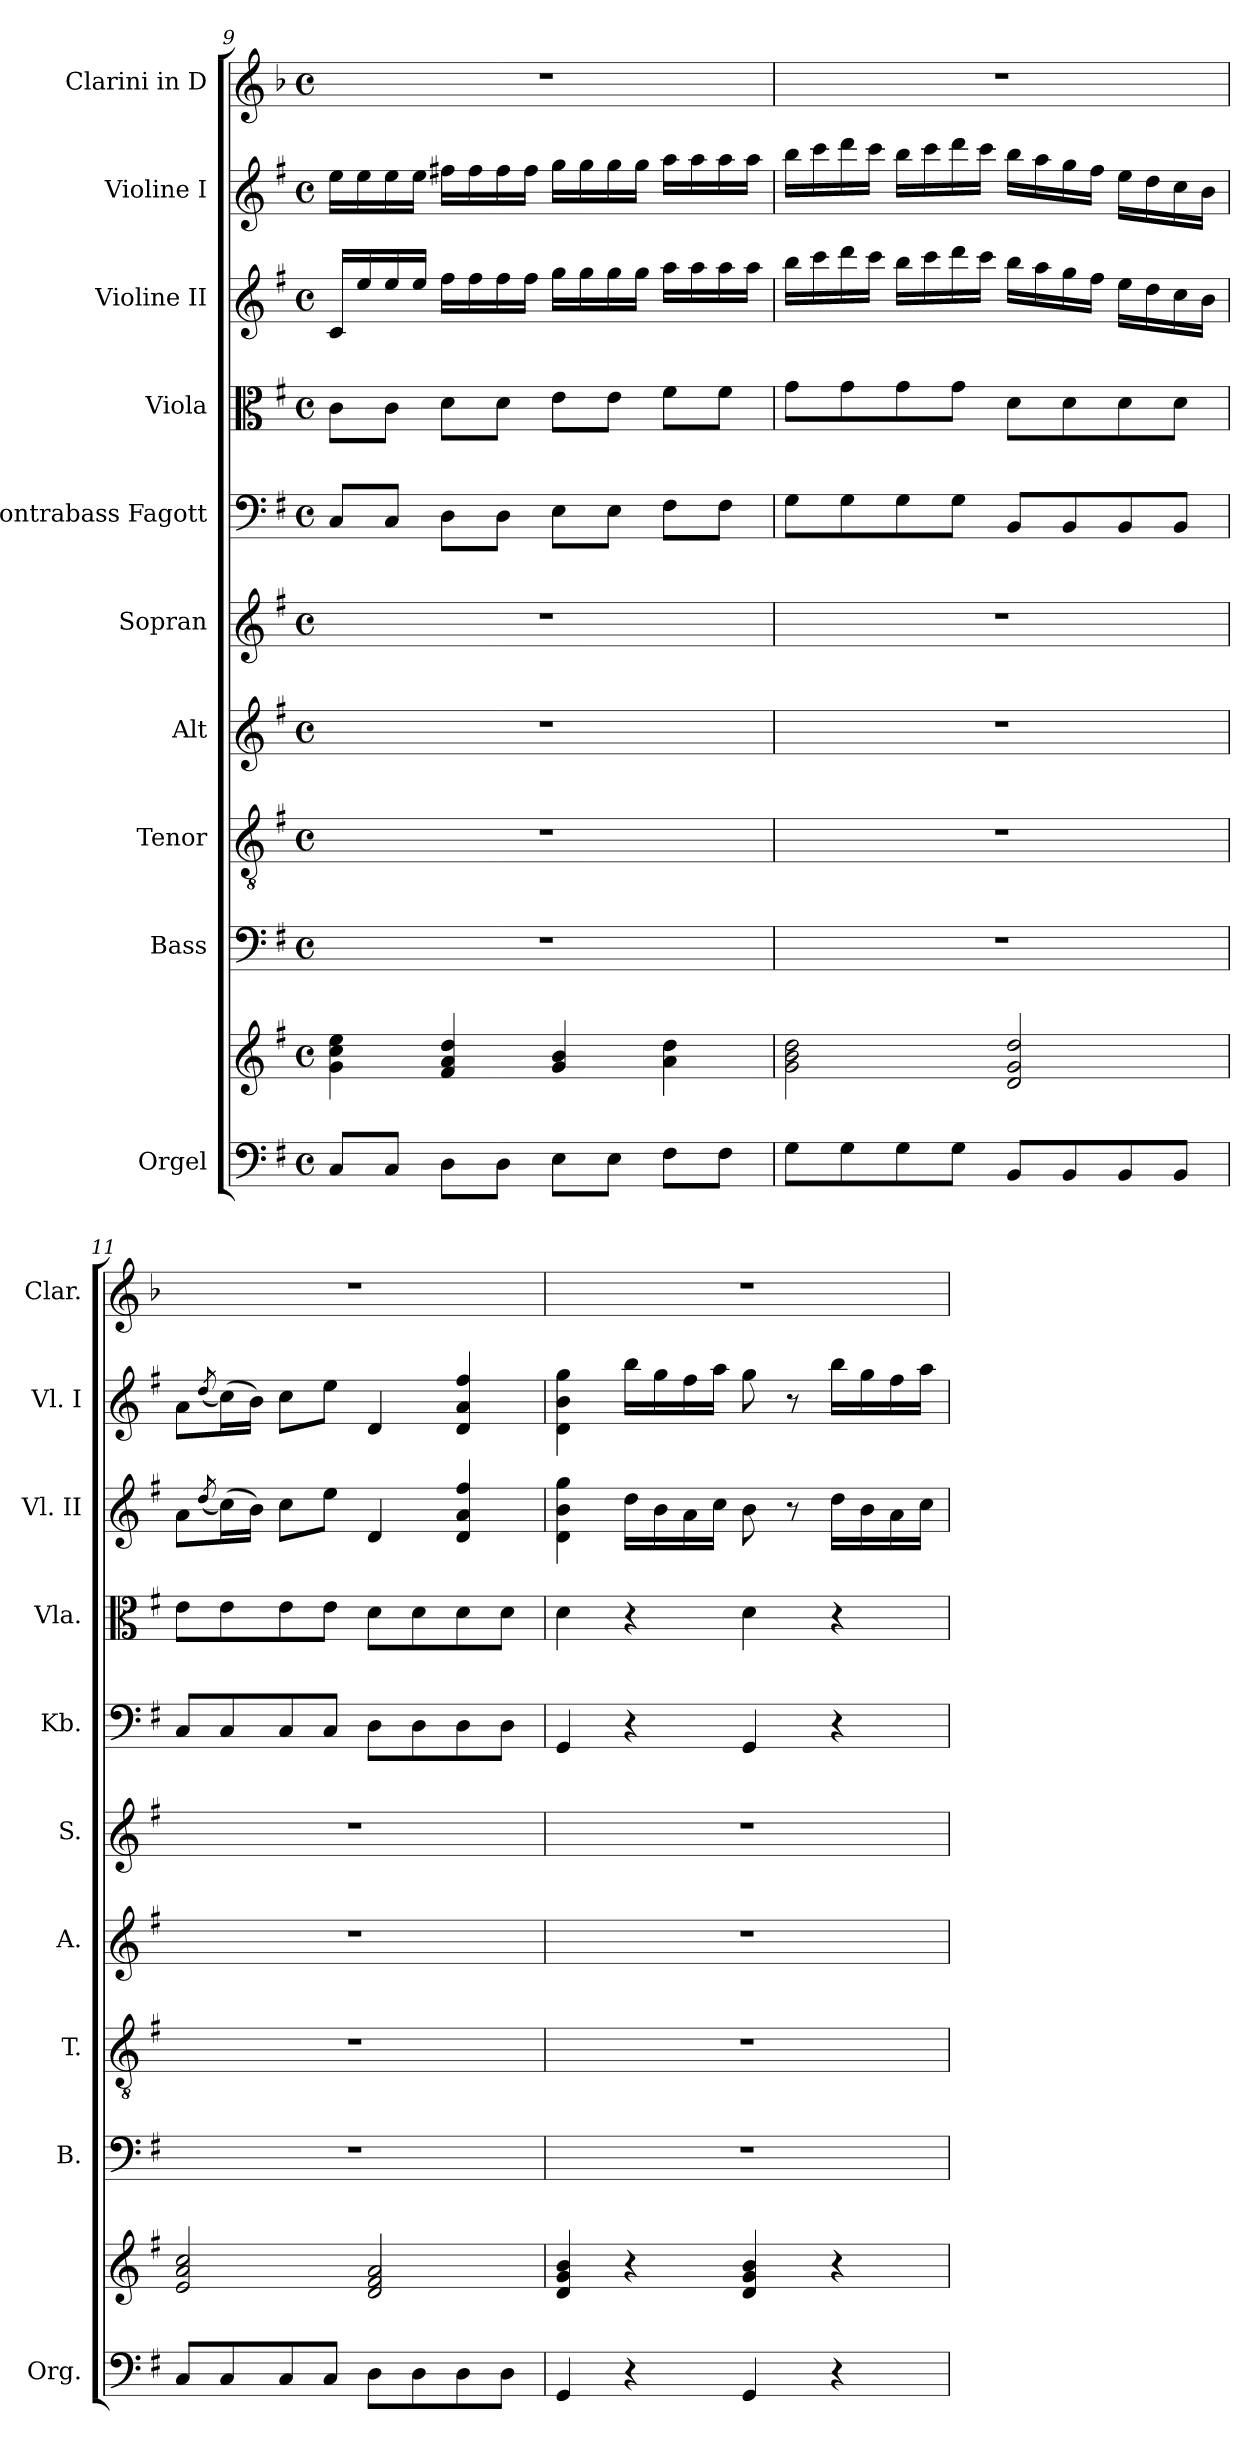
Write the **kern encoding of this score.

**kern	**kern	**kern	**kern	**kern	**kern	**kern	**kern	**kern	**kern	**kern
*part10	*part10	*part9	*part8	*part7	*part6	*part5	*part4	*part3	*part2	*part1
*staff11	*staff10	*staff9	*staff8	*staff7	*staff6	*staff5	*staff4	*staff3	*staff2	*staff1
*I"Orgel	*	*I"Bass	*I"Tenor	*I"Alt	*I"Sopran	*I"Kontrabass Fagott	*I"Viola	*I"Violine II	*I"Violine I	*I"Clarini in D
*I'Org.	*	*I'B.	*I'T.	*I'A.	*I'S.	*I'Kb.	*I'Vla.	*I'Vl. II	*I'Vl. I	*I'Clar.
*clefF4	*clefG2	*clefF4	*clefGv2	*clefG2	*clefG2	*clefF4	*clefC3	*clefG2	*clefG2	*clefG2
*	*	*	*	*	*	*ITrd7c12	*	*	*	*ITrd-1c-2
*k[f#]	*k[f#]	*k[f#]	*k[f#]	*k[f#]	*k[f#]	*k[f#]	*k[f#]	*k[f#]	*k[f#]	*k[f#]
*G:	*G:	*G:	*G:	*G:	*G:	*G:	*G:	*G:	*G:	*G:
*M4/4	*M4/4	*M4/4	*M4/4	*M4/4	*M4/4	*M4/4	*M4/4	*M4/4	*M4/4	*M4/4
*met(c)	*met(c)	*met(c)	*met(c)	*met(c)	*met(c)	*met(c)	*met(c)	*met(c)	*met(c)	*met(c)
=9	=9	=9	=9	=9	=9	=9	=9	=9	=9	=9
8C/L	4g\ 4cc\ 4ee\	1r	1r	1r	1r	8CC/L	8c\L	16c/LL	16ee\LL	1r
.	.	.	.	.	.	.	.	16ee/	16ee\	.
8C/J	.	.	.	.	.	8CC/J	8c\J	16ee/	16ee\	.
.	.	.	.	.	.	.	.	16ee/JJ	16ee\JJ	.
8D\L	4f#/ 4a/ 4dd/	.	.	.	.	8DD\L	8d\L	16ff#\LL	16ff#X\LL	.
.	.	.	.	.	.	.	.	16ff#\	16ff#\	.
8D\J	.	.	.	.	.	8DD\J	8d\J	16ff#\	16ff#\	.
.	.	.	.	.	.	.	.	16ff#\JJ	16ff#\JJ	.
8E\L	4g/ 4b/	.	.	.	.	8EE\L	8e\L	16gg\LL	16gg\LL	.
.	.	.	.	.	.	.	.	16gg\	16gg\	.
8E\J	.	.	.	.	.	8EE\J	8e\J	16gg\	16gg\	.
.	.	.	.	.	.	.	.	16gg\JJ	16gg\JJ	.
8F#\L	4a\ 4dd\	.	.	.	.	8FF#\L	8f#\L	16aa\LL	16aa\LL	.
.	.	.	.	.	.	.	.	16aa\	16aa\	.
8F#\J	.	.	.	.	.	8FF#\J	8f#\J	16aa\	16aa\	.
.	.	.	.	.	.	.	.	16aa\JJ	16aa\JJ	.
!!LO:PB:g=z
=10	=10	=10	=10	=10	=10	=10	=10	=10	=10	=10
8G\L	2g\ 2b\ 2dd\	1r	1r	1r	1r	8GG\L	8g\L	16bb\LL	16bb\LL	1r
.	.	.	.	.	.	.	.	16ccc\	16ccc\	.
8G\	.	.	.	.	.	8GG\	8g\	16ddd\	16ddd\	.
.	.	.	.	.	.	.	.	16ccc\JJ	16ccc\JJ	.
8G\	.	.	.	.	.	8GG\	8g\	16bb\LL	16bb\LL	.
.	.	.	.	.	.	.	.	16ccc\	16ccc\	.
8G\J	.	.	.	.	.	8GG\J	8g\J	16ddd\	16ddd\	.
.	.	.	.	.	.	.	.	16ccc\JJ	16ccc\JJ	.
8BB/L	2d/ 2g/ 2dd/	.	.	.	.	8BBB/L	8d\L	16bb\LL	16bb\LL	.
.	.	.	.	.	.	.	.	16aa\	16aa\	.
8BB/	.	.	.	.	.	8BBB/	8d\	16gg\	16gg\	.
.	.	.	.	.	.	.	.	16ff#\JJ	16ff#\JJ	.
8BB/	.	.	.	.	.	8BBB/	8d\	16ee\LL	16ee\LL	.
.	.	.	.	.	.	.	.	16dd\	16dd\	.
8BB/J	.	.	.	.	.	8BBB/J	8d\J	16cc\	16cc\	.
.	.	.	.	.	.	.	.	16b\JJ	16b\JJ	.
=11	=11	=11	=11	=11	=11	=11	=11	=11	=11	=11
8C/L	2e/ 2a/ 2cc/	1r	1r	1r	1r	8CC/L	8e\L	8a\L	8a\L	1r
.	.	.	.	.	.	.	.	(<8qdd/	(<8qdd/	.
8C/	.	.	.	.	.	8CC/	8e\	(>16cc\L)	(>16cc\L)	.
.	.	.	.	.	.	.	.	16b\JJ)	16b\JJ)	.
8C/	.	.	.	.	.	8CC/	8e\	8cc\L	8cc\L	.
8C/J	.	.	.	.	.	8CC/J	8e\J	8ee\J	8ee\J	.
8D\L	2d/ 2f#/ 2a/	.	.	.	.	8DD\L	8d\L	4d/	4d/	.
8D\	.	.	.	.	.	8DD\	8d\	.	.	.
8D\	.	.	.	.	.	8DD\	8d\	4d/ 4a/ 4ff#/	4d/ 4a/ 4ff#/	.
8D\J	.	.	.	.	.	8DD\J	8d\J	.	.	.
=12	=12	=12	=12	=12	=12	=12	=12	=12	=12	=12
4GG/	4d/ 4g/ 4b/	1r	1r	1r	1r	4GGG/	4d\	4d\ 4b\ 4gg\	4d\ 4b\ 4gg\	1r
4r	4r	.	.	.	.	4r	4r	16dd\LL	16bb\LL	.
.	.	.	.	.	.	.	.	16b\	16gg\	.
.	.	.	.	.	.	.	.	16a\	16ff#\	.
.	.	.	.	.	.	.	.	16cc\JJ	16aa\JJ	.
4GG/	4d/ 4g/ 4b/	.	.	.	.	4GGG/	4d\	8b\	8gg\	.
.	.	.	.	.	.	.	.	8r	8r	.
4r	4r	.	.	.	.	4r	4r	16dd\LL	16bb\LL	.
.	.	.	.	.	.	.	.	16b\	16gg\	.
.	.	.	.	.	.	.	.	16a\	16ff#\	.
.	.	.	.	.	.	.	.	16cc\JJ	16aa\JJ	.
=	=	=	=	=	=	=	=	=	=	=
*-	*-	*-	*-	*-	*-	*-	*-	*-	*-	*-
